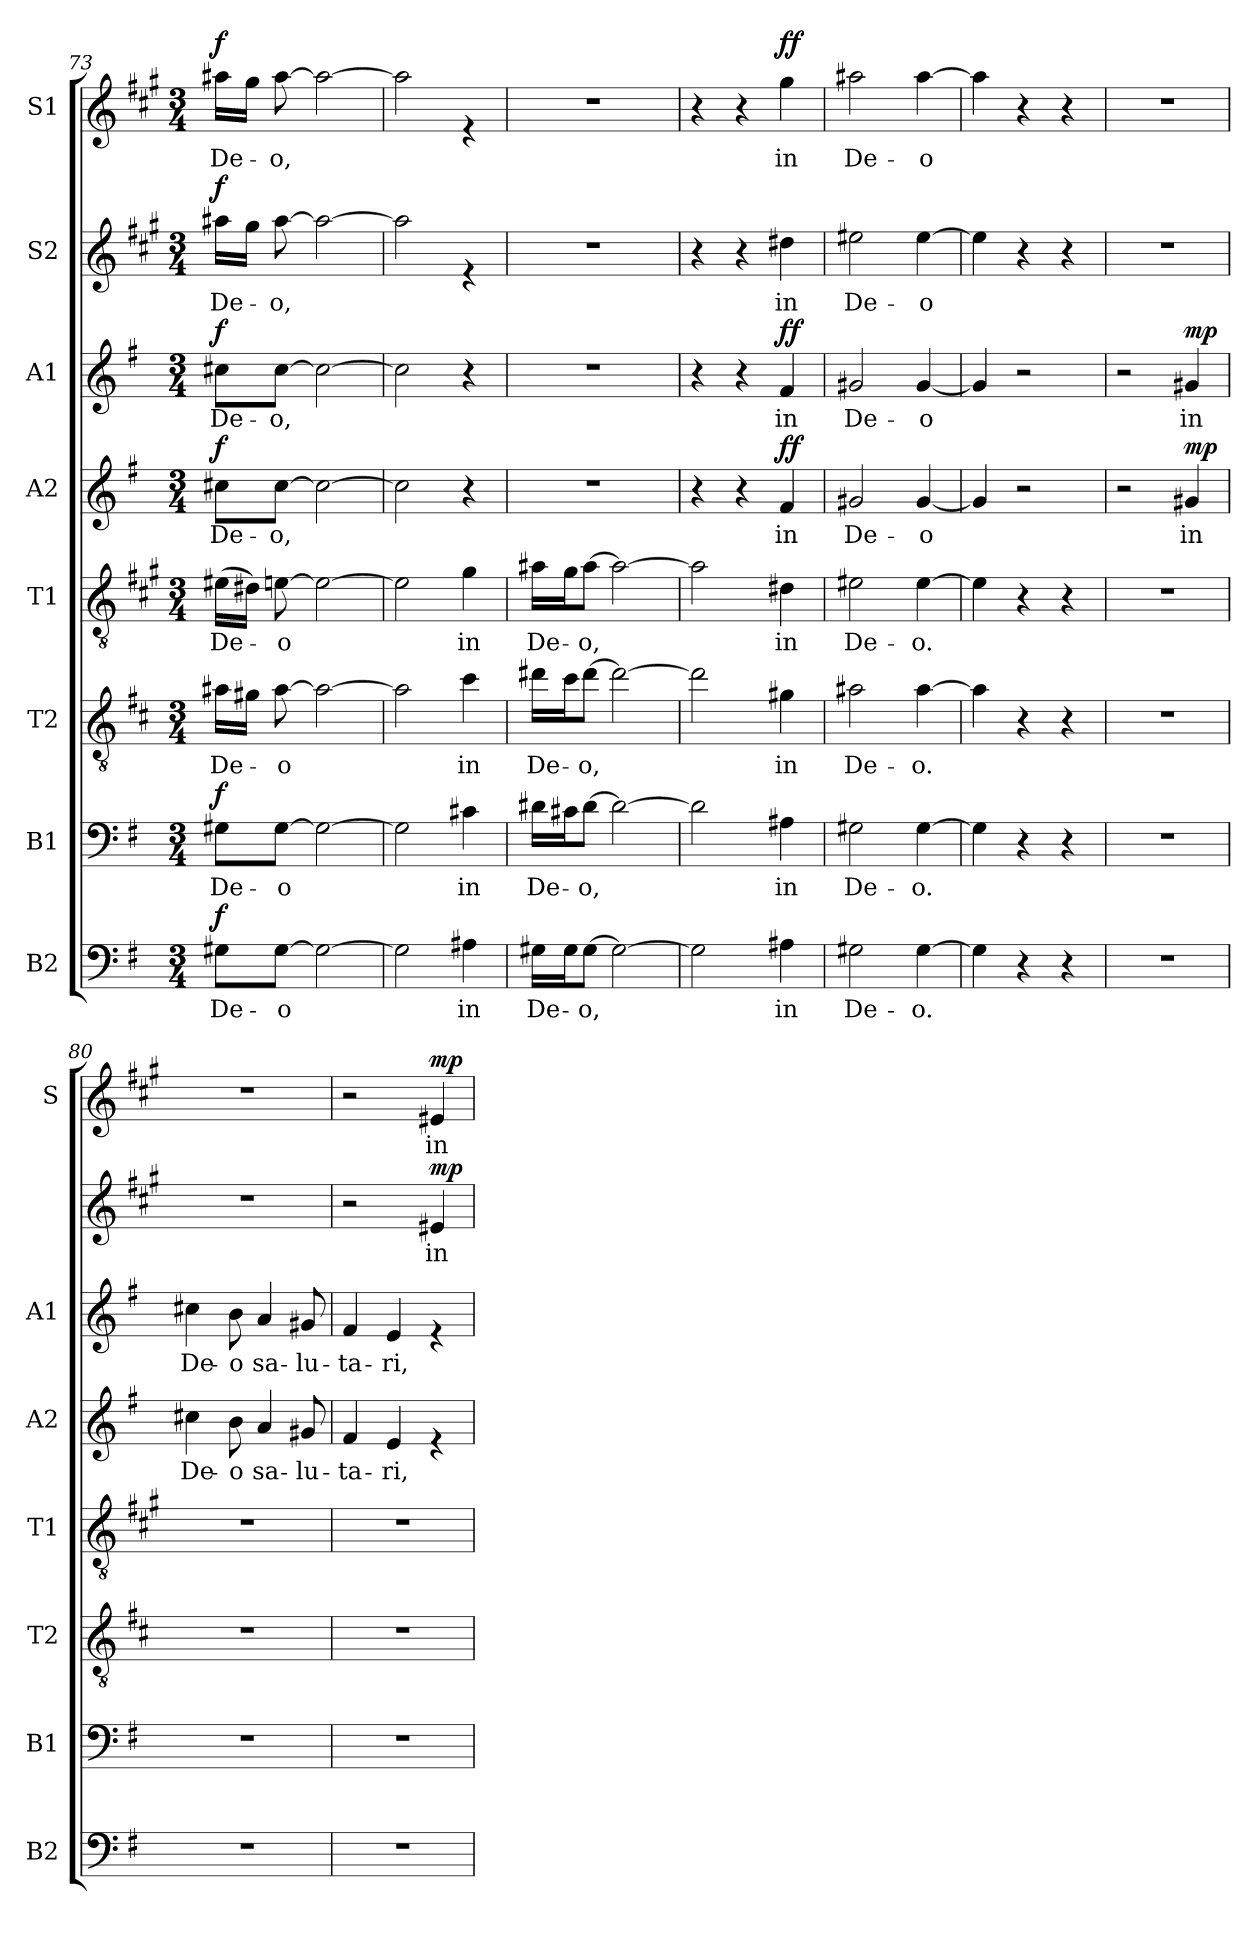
**kern	**text	**dynam	**kern	**text	**dynam	**kern	**text	**kern	**text	**kern	**text	**dynam	**kern	**text	**dynam	**kern	**text	**dynam	**kern	**text	**dynam
*part8	*part8	*part8	*part7	*part7	*part7	*part6	*part6	*part5	*part5	*part4	*part4	*part4	*part3	*part3	*part3	*part2	*part2	*part2	*part1	*part1	*part1
*staff8	*staff8	*staff8	*staff7	*staff7	*staff7	*staff6	*staff6	*staff5	*staff5	*staff4	*staff4	*staff4	*staff3	*staff3	*staff3	*staff2	*staff2	*staff2	*staff1	*staff1	*staff1
*I"B2	*	*	*I"B1	*	*	*I"T2	*	*I"T1	*	*I"A2	*	*	*I"A1	*	*	*I"S2	*	*	*I"S1	*	*
*I'B2	*	*	*I'B1	*	*	*I'T2	*	*I'T1	*	*I'A2	*	*	*I'A1	*	*	*	*	*	*I'S	*	*
*clefF4	*	*	*clefF4	*	*	*clefGv2	*	*clefGv2	*	*clefG2	*	*	*clefG2	*	*	*clefG2	*	*	*clefG2	*	*
*	*	*	*	*	*	*ITrd4c7	*	*ITrd1c2	*	*	*	*	*	*	*	*ITrd1c2	*	*	*ITrd1c2	*	*
*k[f#]	*	*	*k[f#]	*	*	*k[f#]	*	*k[f#]	*	*k[f#]	*	*	*k[f#]	*	*	*k[f#]	*	*	*k[f#]	*	*
*M3/4	*	*	*M3/4	*	*	*M3/4	*	*M3/4	*	*M3/4	*	*	*M3/4	*	*	*M3/4	*	*	*M3/4	*	*
=73	=73	=73	=73	=73	=73	=73	=73	=73	=73	=73	=73	=73	=73	=73	=73	=73	=73	=73	=73	=73	=73
!	!	!LO:DY:a	!	!	!LO:DY:a	!	!	!	!	!	!	!LO:DY:a	!	!	!LO:DY:a	!	!	!LO:DY:a	!	!	!LO:DY:a
8G#X\L	De-	f	8G#X\L	De-	f	16d#X\LL	De-	(>16d#X\LL	De-	8cc#X\L	De-	f	8cc#X\L	De-	f	16gg#X\LL	De-	f	16gg#X\LL	De-	f
.	.	.	.	.	.	16c#X\JJ	.	16c#X\JJ)	.	.	.	.	.	.	.	16ff#\JJ	.	.	16ff#\JJ	.	.
[8G#\J	-o	.	[8G#\J	-o	.	[8d#\	-o	[8dn\	-o	[8cc#\J	-o,	.	[8cc#\J	-o,	.	[8gg#\	-o,	.	[8gg#\	-o,	.
2G#\_	.	.	2G#\_	.	.	2d#\_	.	2d\_	.	2cc#\_	.	.	2cc#\_	.	.	2gg#\_	.	.	2gg#\_	.	.
=74	=74	=74	=74	=74	=74	=74	=74	=74	=74	=74	=74	=74	=74	=74	=74	=74	=74	=74	=74	=74	=74
2G#\]	.	.	2G#\]	.	.	2d#\]	.	2d\]	.	2cc#\]	.	.	2cc#\]	.	.	2gg#\]	.	.	2gg#\]	.	.
4A#X\	in	.	4c#X\	in	.	4f#\	in	4f#\	in	4r	.	.	4r	.	.	4re	.	.	4re	.	.
!!LO:PB:g=z
=75	=75	=75	=75	=75	=75	=75	=75	=75	=75	=75	=75	=75	=75	=75	=75	=75	=75	=75	=75	=75	=75
16G#X\LL	De-	.	16d#X\LL	De-	.	16g#X\LL	De-	16g#X\LL	De-	2.r	.	.	2.r	.	.	2.r	.	.	2.r	.	.
16G#\J	.	.	16c#X\J	.	.	16f#\J	.	16f#\J	.	.	.	.	.	.	.	.	.	.	.	.	.
[8G#\J	-o,	.	[8d#\J	-o,	.	[8g#\J	-o,	[8g#\J	-o,	.	.	.	.	.	.	.	.	.	.	.	.
2G#\_	.	.	2d#\_	.	.	2g#\_	.	2g#\_	.	.	.	.	.	.	.	.	.	.	.	.	.
=76	=76	=76	=76	=76	=76	=76	=76	=76	=76	=76	=76	=76	=76	=76	=76	=76	=76	=76	=76	=76	=76
2G#\]	.	.	2d#\]	.	.	2g#\]	.	2g#\]	.	4r	.	.	4r	.	.	4r	.	.	4r	.	.
.	.	.	.	.	.	.	.	.	.	4r	.	.	4r	.	.	4r	.	.	4r	.	.
!	!	!	!	!	!	!	!	!	!	!	!	!LO:DY:a	!	!	!LO:DY:a	!	!	!	!	!	!LO:DY:a
4A#X\	in	.	4A#X\	in	.	4c#X\	in	4c#X\	in	4f#/	in	ff	4f#/	in	ff	4cc#X\	in	.	4ff#\	in	ff
=77	=77	=77	=77	=77	=77	=77	=77	=77	=77	=77	=77	=77	=77	=77	=77	=77	=77	=77	=77	=77	=77
2G#X\	De-	.	2G#X\	De-	.	2d#X\	De-	2d#X\	De-	2g#X/	De-	.	2g#X/	De-	.	2dd#X\	De-	.	2gg#X\	De-	.
[4G#\	-o.	.	[4G#\	-o.	.	[4d#\	-o.	[4d#\	-o.	[4g#/	-o	.	[4g#/	-o	.	[4dd#\	-o	.	[4gg#\	-o	.
=78	=78	=78	=78	=78	=78	=78	=78	=78	=78	=78	=78	=78	=78	=78	=78	=78	=78	=78	=78	=78	=78
4G#\]	.	.	4G#\]	.	.	4d#\]	.	4d#\]	.	4g#/]	.	.	4g#/]	.	.	4dd#\]	.	.	4gg#\]	.	.
4r	.	.	4r	.	.	4r	.	4r	.	2r	.	.	2r	.	.	4r	.	.	4r	.	.
4r	.	.	4r	.	.	4r	.	4r	.	.	.	.	.	.	.	4r	.	.	4r	.	.
=79	=79	=79	=79	=79	=79	=79	=79	=79	=79	=79	=79	=79	=79	=79	=79	=79	=79	=79	=79	=79	=79
2.r	.	.	2.r	.	.	2.r	.	2.r	.	2r	.	.	2r	.	.	2.r	.	.	2.r	.	.
!	!	!	!	!	!	!	!	!	!	!	!	!LO:DY:a	!	!	!LO:DY:a	!	!	!	!	!	!
.	.	.	.	.	.	.	.	.	.	4g#X/	in	mp	4g#X/	in	mp	.	.	.	.	.	.
=80	=80	=80	=80	=80	=80	=80	=80	=80	=80	=80	=80	=80	=80	=80	=80	=80	=80	=80	=80	=80	=80
2.r	.	.	2.r	.	.	2.r	.	2.r	.	4cc#X\	De-	.	4cc#X\	De-	.	2.r	.	.	2.r	.	.
.	.	.	.	.	.	.	.	.	.	8b\	-o	.	8b\	-o	.	.	.	.	.	.	.
.	.	.	.	.	.	.	.	.	.	4a/	sa-	.	4a/	sa-	.	.	.	.	.	.	.
.	.	.	.	.	.	.	.	.	.	8g#X/	-lu-	.	8g#X/	-lu-	.	.	.	.	.	.	.
!!LO:PB:g=z
=81	=81	=81	=81	=81	=81	=81	=81	=81	=81	=81	=81	=81	=81	=81	=81	=81	=81	=81	=81	=81	=81
2.r	.	.	2.r	.	.	2.r	.	2.r	.	4f#/	-ta-	.	4f#/	-ta-	.	2r	.	.	2r	.	.
.	.	.	.	.	.	.	.	.	.	4e/	-ri,	.	4e/	-ri,	.	.	.	.	.	.	.
!	!	!	!	!	!	!	!	!	!	!	!	!	!	!	!	!	!	!LO:DY:a	!	!	!LO:DY:a
.	.	.	.	.	.	.	.	.	.	4re	.	.	4re	.	.	4d#X/	in	mp	4d#X/	in	mp
=	=	=	=	=	=	=	=	=	=	=	=	=	=	=	=	=	=	=	=	=	=
*-	*-	*-	*-	*-	*-	*-	*-	*-	*-	*-	*-	*-	*-	*-	*-	*-	*-	*-	*-	*-	*-
